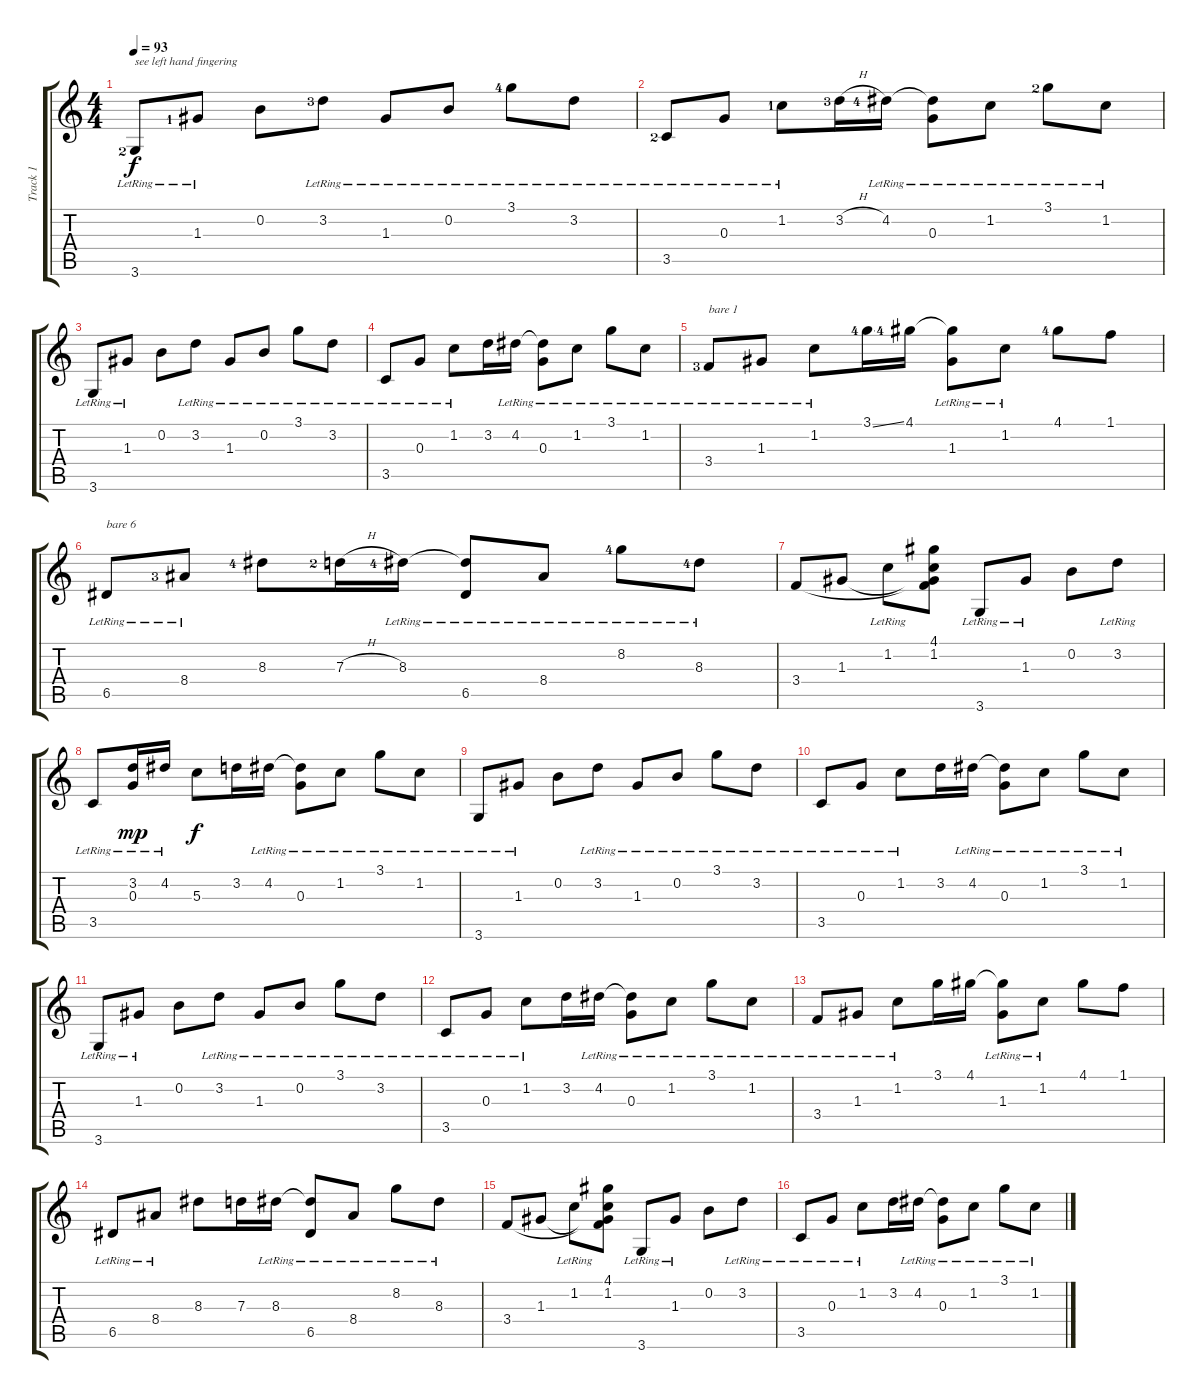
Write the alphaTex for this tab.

\track ("Track 1" "Track 1") {instrument acousticguitarsteel}
\staff {score tabs}
\tuning (E4 B3 G3 D3 A2 E2) {hide}
\ts (4 4)
\tempo 93
\clef g2
\ks c
3.6{lr lf 3}.8{txt "see left hand fingering" dy f instrument acousticguitarsteel} 1.3{lr lf 2}.8 0.2.8 3.2{lr lf 4}.8 1.3{lr}.8 0.2{lr}.8 3.1{lr lf 5}.8 3.2{lr}.8 |
3.5{lr lf 3}.8 0.3{lr}.8 1.2{lr lf 2}.8 3.2{h lf 4}.16 4.2{lr lf 5}.16 (4.2{t} 0.3{lr}).8 1.2{lr}.8 3.1{lr lf 3}.8 1.2{lr}.8 |
3.6{lr}.8 1.3{lr}.8 0.2.8 3.2{lr}.8 1.3{lr}.8 0.2{lr}.8 3.1{lr}.8 3.2{lr}.8 |
3.5{lr}.8 0.3{lr}.8 1.2{lr}.8 3.2.16 4.2{lr}.16 (4.2{t} 0.3{lr}).8 1.2{lr}.8 3.1{lr}.8 1.2{lr}.8 |
3.4{lr lf 4}.8{txt "bare 1"} 1.3{lr}.8 1.2{lr}.8 3.1{ss lf 5}.16 4.1{lf 5}.16 (4.1{t} 1.3{lr}).8 1.2{lr}.8 4.1{lf 5}.8 1.1.8 |
6.5{lr}.8{txt "bare 6"} 8.4{lr lf 4}.8 8.3{lf 5}.8 7.3{h lf 3}.16 8.3{lr lf 5}.16 (8.3{t} 6.5{lr}).8 8.4{lr}.8 8.2{lr lf 5}.8 8.3{lr lf 5}.8 |
3.4.8 1.3.8 1.2{lr}.8 (4.1 1.2 1.3{t} 3.4{t}).8 3.6{lr}.8 1.3{lr}.8 0.2.8 3.2{lr}.8 |
3.5{lr}.8 (3.2 0.3{lr}).16{dy mp} 4.2{lr}.16 5.3.8{dy f} 3.2.16 4.2{lr}.16 (4.2{t} 0.3{lr}).8 1.2{lr}.8 3.1{lr}.8 1.2{lr}.8 |
3.6{lr}.8 1.3{lr}.8 0.2.8 3.2{lr}.8 1.3{lr}.8 0.2{lr}.8 3.1{lr}.8 3.2{lr}.8 |
3.5{lr}.8 0.3{lr}.8 1.2{lr}.8 3.2.16 4.2{lr}.16 (4.2{t} 0.3{lr}).8 1.2{lr}.8 3.1{lr}.8 1.2{lr}.8 |
3.6{lr}.8 1.3{lr}.8 0.2.8 3.2{lr}.8 1.3{lr}.8 0.2{lr}.8 3.1{lr}.8 3.2{lr}.8 |
3.5{lr}.8 0.3{lr}.8 1.2{lr}.8 3.2.16 4.2{lr}.16 (4.2{t} 0.3{lr}).8 1.2{lr}.8 3.1{lr}.8 1.2{lr}.8 |
3.4{lr}.8 1.3{lr}.8 1.2{lr}.8 3.1.16 4.1.16 (4.1{t} 1.3{lr}).8 1.2{lr}.8 4.1.8 1.1.8 |
6.5{lr}.8 8.4{lr}.8 8.3.8 7.3.16 8.3{lr}.16 (8.3{t} 6.5{lr}).8 8.4{lr}.8 8.2{lr}.8 8.3{lr}.8 |
3.4.8 1.3.8 1.2{lr}.8 (4.1 1.2 1.3{t} 3.4{t}).8 3.6{lr}.8 1.3{lr}.8 0.2.8 3.2{lr}.8 |
3.5{lr}.8 0.3{lr}.8 1.2{lr}.8 3.2.16 4.2{lr}.16 (4.2{t} 0.3{lr}).8 1.2{lr}.8 3.1{lr}.8 1.2{lr}.8
